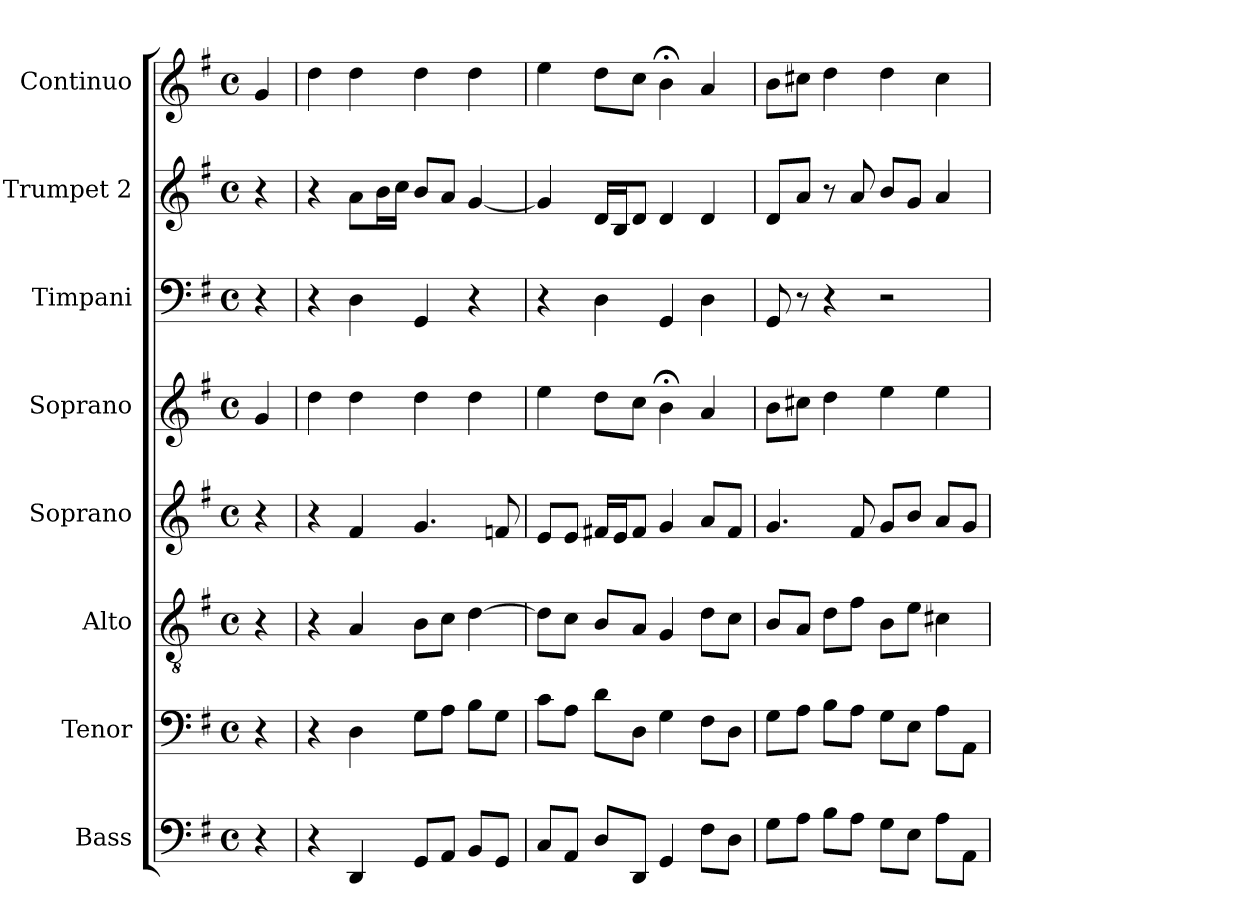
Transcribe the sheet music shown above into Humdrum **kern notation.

**kern	**kern	**kern	**kern	**kern	**kern	**kern	**kern
*part8	*part7	*part6	*part5	*part4	*part3	*part2	*part1
*staff8	*staff7	*staff6	*staff5	*staff4	*staff3	*staff2	*staff1
*I"Bass	*I"Tenor	*I"Alto	*I"Soprano	*I"Soprano	*I"Timpani	*I"Trumpet 2	*I"Continuo
*I'B.	*I'T.	*I'A.	*I'S.	*I'S.	*	*	*
*clefF4	*clefF4	*clefGv2	*clefG2	*clefG2	*clefF4	*clefG2	*clefG2
*k[f#]	*k[f#]	*k[f#]	*k[f#]	*k[f#]	*k[f#]	*k[f#]	*k[f#]
*G:	*G:	*G:	*G:	*G:	*G:	*G:	*G:
*M4/4	*M4/4	*M4/4	*M4/4	*M4/4	*M4/4	*M4/4	*M4/4
*met(c)	*met(c)	*met(c)	*met(c)	*met(c)	*met(c)	*met(c)	*met(c)
=	=	=	=	=	=	=	=
4r	4r	4r	4r	4g/	4r	4r	4g/
=1	=1	=1	=1	=1	=1	=1	=1
4r	4r	4r	4r	4dd\	4r	4r	4dd\
4DD/	4D\	4A/	4f#/	4dd\	4D\	8a\L	4dd\
.	.	.	.	.	.	16b\L	.
.	.	.	.	.	.	16cc\JJ	.
8GG/L	8G\L	8B\L	4.g/	4dd\	4GG/	8b/L	4dd\
8AA/J	8A\J	8c\J	.	.	.	8a/J	.
8BB/L	8B\L	[4d\	.	4dd\	4r	[4g/	4dd\
8GG/J	8G\J	.	8fn/	.	.	.	.
=2	=2	=2	=2	=2	=2	=2	=2
8C/L	8c\L	8d\L]	8e/L	4ee\	4r	4g/]	4ee\
8AA/J	8A\J	8c\J	8e/J	.	.	.	.
8D/L	8d\L	8B/L	16f#X/LL	8dd\L	4D\	16d/LL	8dd\L
.	.	.	16e/J	.	.	16B/J	.
8DD/J	8D\J	8A/J	8f#/J	8cc\J	.	8d/J	8cc\J
4GG/	4G\	4G/	4g/	4b;<\	4GG/	4d/	4b;<\
8F#\L	8F#\L	8d\L	8a/L	4a/	4D\	4d/	4a/
8D\J	8D\J	8c\J	8f#/J	.	.	.	.
=3	=3	=3	=3	=3	=3	=3	=3
8G\L	8G\L	8B/L	4.g/	8b\L	8GG/	8d/L	8b\L
8A\J	8A\J	8A/J	.	8cc#X\J	8r	8a/J	8cc#X\J
8B\L	8B\L	8d\L	.	4dd\	4r	8r	4dd\
8A\J	8A\J	8f#\J	8f#/	.	.	8a/	.
8G\L	8G\L	8B\L	8g/L	4ee\	2r	8b/L	4dd\
8E\J	8E\J	8e\J	8b/J	.	.	8g/J	.
8A\L	8A\L	4c#X\	8a/L	4ee\	.	4a/	4cc#\
8AA\J	8AA\J	.	8g/J	.	.	.	.
=	=	=	=	=	=	=	=
*-	*-	*-	*-	*-	*-	*-	*-
